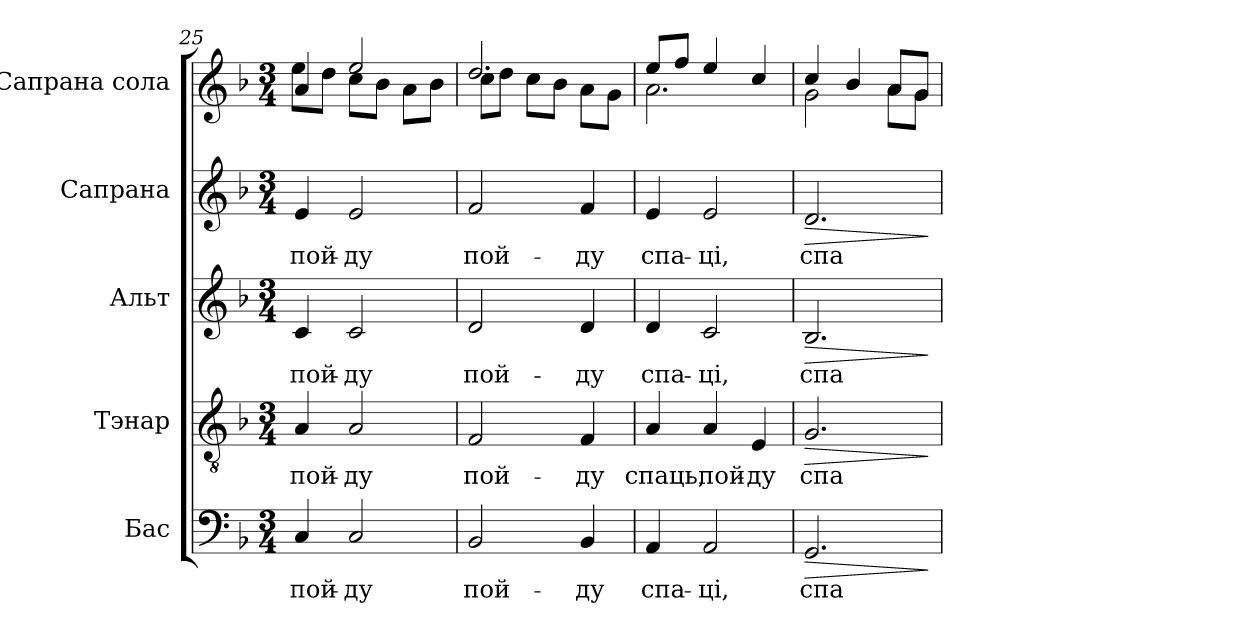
**kern	**text	**dynam	**kern	**text	**dynam	**kern	**text	**dynam	**kern	**text	**dynam	**kern
*part5	*part5	*part5	*part4	*part4	*part4	*part3	*part3	*part3	*part2	*part2	*part2	*part1
*staff5	*staff5	*staff5	*staff4	*staff4	*staff4	*staff3	*staff3	*staff3	*staff2	*staff2	*staff2	*staff1
*I"Бас	*	*	*I"Тэнар	*	*	*I"Альт	*	*	*I"Сапрана	*	*	*I"Сапрана сола
*clefF4	*	*	*clefGv2	*	*	*clefG2	*	*	*clefG2	*	*	*clefG2
*	*	*	*ITrd7c12	*	*	*	*	*	*	*	*	*
*k[b-]	*	*	*k[b-]	*	*	*k[b-]	*	*	*k[b-]	*	*	*k[b-]
*F:	*	*	*F:	*	*	*F:	*	*	*F:	*	*	*F:
*M3/4	*	*	*M3/4	*	*	*M3/4	*	*	*M3/4	*	*	*M3/4
=25	=25	=25	=25	=25	=25	=25	=25	=25	=25	=25	=25	=25
!	!LO:LY:b:color=#000000	!	!	!	!	!	!	!	!	!	!	!
!	!	!	!	!LO:LY:b:color=#000000	!	!	!	!	!	!	!	!
!	!	!	!	!	!	!	!LO:LY:b:color=#000000	!	!	!	!	!
!	!	!	!	!	!	!	!	!	!	!LO:LY:b:color=#000000	!	!
*	*	*	*	*	*	*	*	*	*	*	*	*^
4Ci/	пой-	.	4AAi/	пой-	.	4ci/	пой-	.	4ei/	пой-	.	4ai/	8eei\L
.	.	.	.	.	.	.	.	.	.	.	.	.	8ddi\J
!	!LO:LY:b:color=#000000	!	!	!	!	!	!	!	!	!	!	!	!
!	!	!	!	!LO:LY:b:color=#000000	!	!	!	!	!	!	!	!	!
!	!	!	!	!	!	!	!LO:LY:b:color=#000000	!	!	!	!	!	!
!	!	!	!	!	!	!	!	!	!	!LO:LY:b:color=#000000	!	!	!
2Ci/	-ду	.	2AAi/	-ду	.	2ci/	-ду	.	2ei/	-ду	.	2eei/	8cci\L
.	.	.	.	.	.	.	.	.	.	.	.	.	8b-i\J
.	.	.	.	.	.	.	.	.	.	.	.	.	8ai\L
.	.	.	.	.	.	.	.	.	.	.	.	.	8b-i\J
=26	=26	=26	=26	=26	=26	=26	=26	=26	=26	=26	=26	=26	=26
!	!LO:LY:b:color=#000000	!	!	!	!	!	!	!	!	!	!	!	!
!	!	!	!	!LO:LY:b:color=#000000	!	!	!	!	!	!	!	!	!
!	!	!	!	!	!	!	!LO:LY:b:color=#000000	!	!	!	!	!	!
!	!	!	!	!	!	!	!	!	!	!LO:LY:b:color=#000000	!	!	!
2BB-i/	пой-	.	2FFi/	пой-	.	2di/	пой-	.	2fi/	пой-	.	2.ddi/	8cci\L
.	.	.	.	.	.	.	.	.	.	.	.	.	8ddi\J
.	.	.	.	.	.	.	.	.	.	.	.	.	8cci\L
.	.	.	.	.	.	.	.	.	.	.	.	.	8b-i\J
!	!LO:LY:b:color=#000000	!	!	!	!	!	!	!	!	!	!	!	!
!	!	!	!	!LO:LY:b:color=#000000	!	!	!	!	!	!	!	!	!
!	!	!	!	!	!	!	!LO:LY:b:color=#000000	!	!	!	!	!	!
!	!	!	!	!	!	!	!	!	!	!LO:LY:b:color=#000000	!	!	!
4BB-i/	-ду	.	4FFi/	-ду	.	4di/	-ду	.	4fi/	-ду	.	.	8ai\L
.	.	.	.	.	.	.	.	.	.	.	.	.	8gi\J
=27	=27	=27	=27	=27	=27	=27	=27	=27	=27	=27	=27	=27	=27
!	!LO:LY:b:color=#000000	!	!	!	!	!	!	!	!	!	!	!	!
!	!	!	!	!LO:LY:b:color=#000000	!	!	!	!	!	!	!	!	!
!	!	!	!	!	!	!	!LO:LY:b:color=#000000	!	!	!	!	!	!
!	!	!	!	!	!	!	!	!	!	!LO:LY:b:color=#000000	!	!	!
4AAi/	спа-	.	4AAi/	спаць,	.	4di/	спа -	.	4ei/	спа -	.	8eei/L	2.ai\
.	.	.	.	.	.	.	.	.	.	.	.	8ffi/J	.
!	!LO:LY:b:color=#000000	!	!	!	!	!	!	!	!	!	!	!	!
!	!	!	!	!LO:LY:b:color=#000000	!	!	!	!	!	!	!	!	!
!	!	!	!	!	!	!	!LO:LY:b:color=#000000	!	!	!	!	!	!
!	!	!	!	!	!	!	!	!	!	!LO:LY:b:color=#000000	!	!	!
2AAi/	-ці,	.	4AAi/	пой-	.	2ci/	ці,	.	2ei/	ці,	.	4eei/	.
!	!	!	!	!LO:LY:b:color=#000000	!	!	!	!	!	!	!	!	!
.	.	.	4EEi/	-ду	.	.	.	.	.	.	.	4cci/	.
=28	=28	=28	=28	=28	=28	=28	=28	=28	=28	=28	=28	=28	=28
!	!LO:LY:b:color=#000000	!LO:HP:b	!	!	!	!	!	!	!	!	!	!	!
!	!	!	!	!LO:LY:b:color=#000000	!LO:HP:b	!	!	!	!	!	!	!	!
!	!	!	!	!	!	!	!LO:LY:b:color=#000000	!LO:HP:b	!	!	!	!	!
!	!	!	!	!	!	!	!	!	!	!LO:LY:b:color=#000000	!LO:HP:b	!	!
2.GGi/	спа-	>	2.GGi/	спа -	>	2.B-i/	спа -	>	2.di/	спа -	>	4cci/	2gi\
.	.	.	.	.	.	.	.	.	.	.	.	4b-i/	.
.	.	.	.	.	.	.	.	.	.	.	.	8ai/L	8ai\L
.	.	.	.	.	.	.	.	.	.	.	.	8gi/J	8gi\J
*	*	*	*	*	*	*	*	*	*	*	*	*v	*v
.	.	]	.	.	]	.	.	]	.	.	]	.
=	=	=	=	=	=	=	=	=	=	=	=	=
*-	*-	*-	*-	*-	*-	*-	*-	*-	*-	*-	*-	*-
